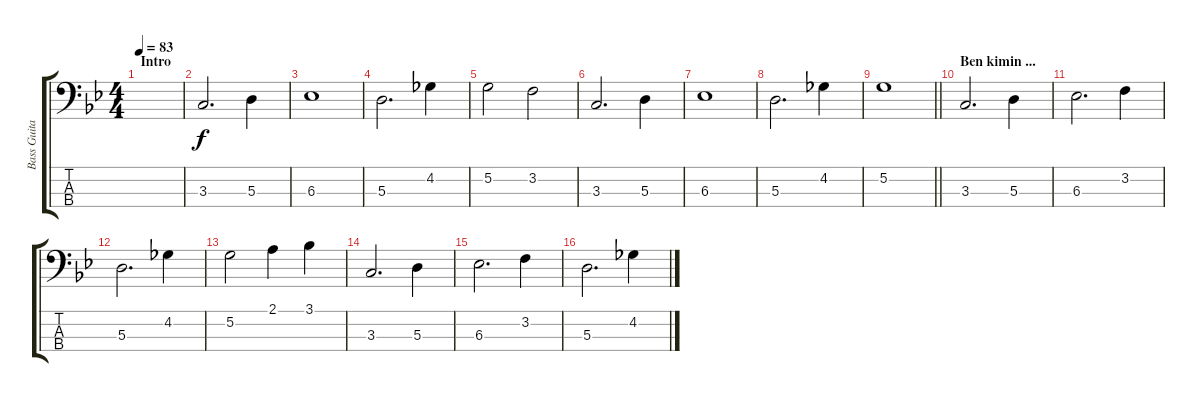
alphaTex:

\track ("Bass Guitar" "Bass Guita") {instrument electricbasspick}
\staff {score tabs}
\tuning (G2 D2 A1 E1) {hide}
\ts (4 4)
\section ("" "Intro")
\tempo 83
\clef f4
\ks gminor
|
3.3.2{d} 5.3.4 |
6.3.1 |
5.3.2{d} 4.2.4 |
5.2.2 3.2.2 |
3.3.2{d} 5.3.4 |
6.3.1 |
5.3.2{d} 4.2.4 |
\barLineRight lightlight
5.2.1 |
\section ("" "Ben kimin ...")
3.3.2{d} 5.3.4 |
6.3.2{d} 3.2.4 |
5.3.2{d} 4.2.4 |
5.2.2 2.1.4 3.1.4 |
3.3.2{d} 5.3.4 |
6.3.2{d} 3.2.4 |
5.3.2{d} 4.2.4
